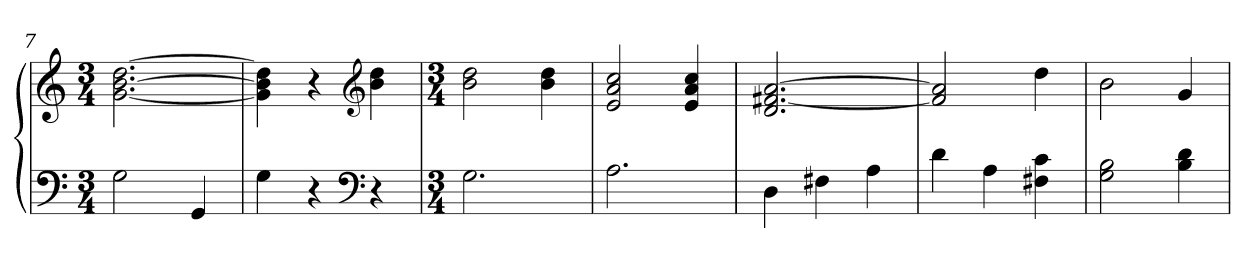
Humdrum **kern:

**kern	**kern
*part1	*part1
*staff2	*staff1
*clefF4	*clefG2
*k[]	*k[]
*C:	*C:
*M3/4	*M3/4
=7	=7
2G	[2.g [2.b [2.dd
4GG	.
=8	=8
4G	4g] 4b] 4dd]
4r	4r
*clefF4	*clefG2
*k[]	*k[]
*C:	*C:
4r	4b 4dd
=9	=9
*M3/4	*M3/4
2.G	2b 2dd
.	4b 4dd
=10	=10
2.A	2e 2a 2cc
.	4e 4a 4cc
=11	=11
4D	2.d [2.f#X [2.a
4F#X	.
4A	.
=12	=12
4d	2f#] 2a]
4A	.
4F#X 4c	4dd
=13	=13
2G 2B	2b
4B 4d	4g
=	=
*-	*-
